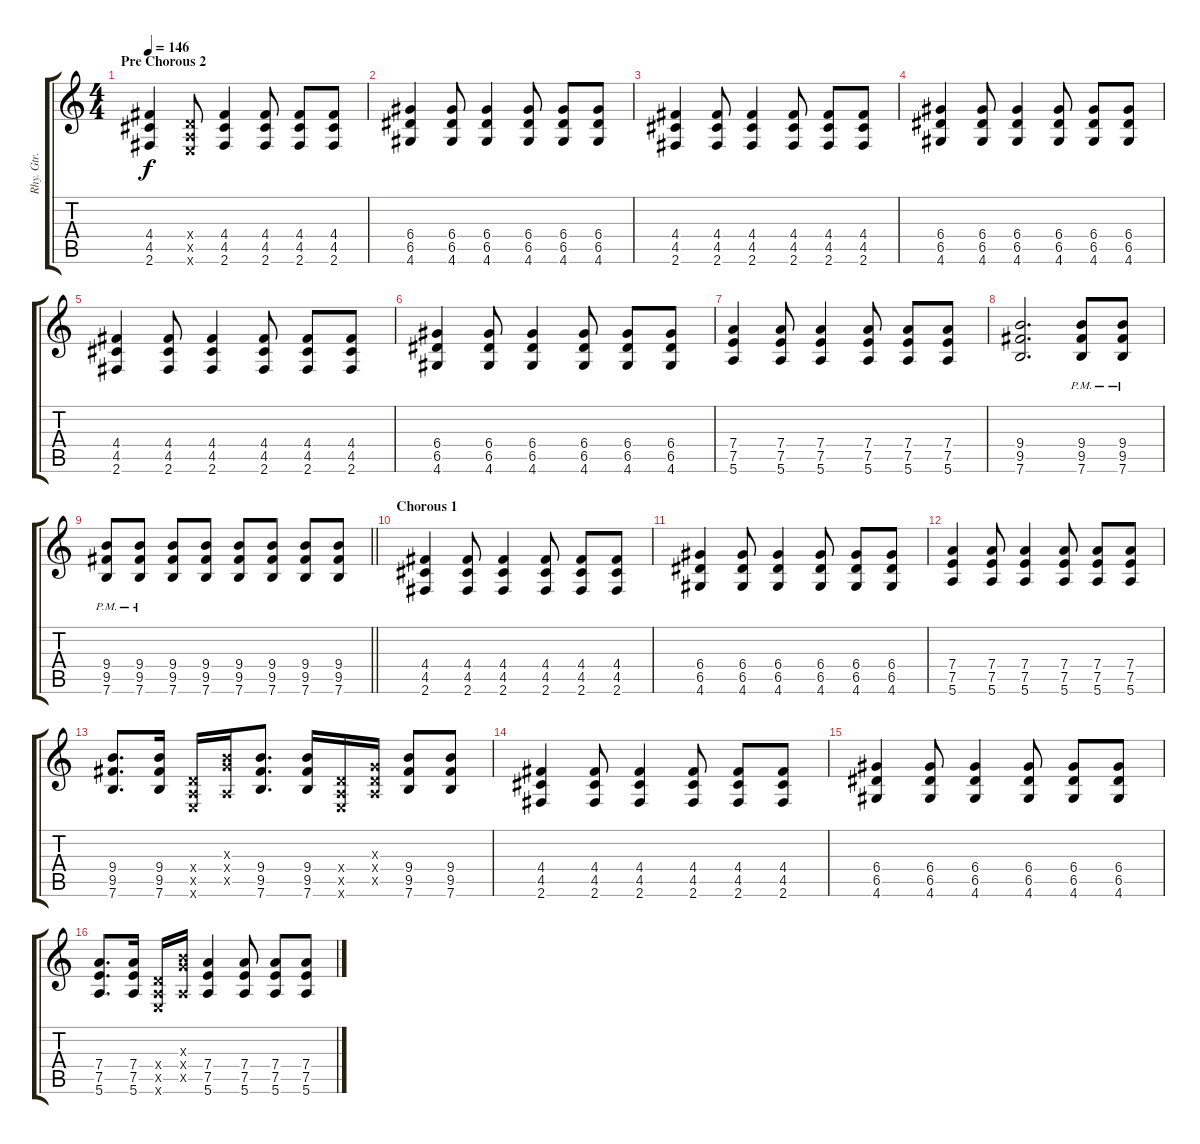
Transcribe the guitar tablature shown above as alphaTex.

\track ("Rhy. Gtr." "Rhy. Gtr.") {instrument distortionguitar}
\staff {score tabs}
\tuning (E4 B3 G3 D3 A2 E2) {hide}
\ts (4 4)
\section ("" "Pre Chorous 2")
\tempo 146
\clef g2
\ks c
(4.4 4.5 2.6).4{dy f} (0.4{x} 0.5{x} 0.6{x}).8 (4.4 4.5 2.6).4 (4.4 4.5 2.6).8 (4.4 4.5 2.6).8 (4.4 4.5 2.6).8 |
(6.4 6.5 4.6).4 (6.4 6.5 4.6).8 (6.4 6.5 4.6).4 (6.4 6.5 4.6).8 (6.4 6.5 4.6).8 (6.4 6.5 4.6).8 |
(4.4 4.5 2.6).4 (4.4 4.5 2.6).8 (4.4 4.5 2.6).4 (4.4 4.5 2.6).8 (4.4 4.5 2.6).8 (4.4 4.5 2.6).8 |
(6.4 6.5 4.6).4 (6.4 6.5 4.6).8 (6.4 6.5 4.6).4 (6.4 6.5 4.6).8 (6.4 6.5 4.6).8 (6.4 6.5 4.6).8 |
(4.4 4.5 2.6).4 (4.4 4.5 2.6).8 (4.4 4.5 2.6).4 (4.4 4.5 2.6).8 (4.4 4.5 2.6).8 (4.4 4.5 2.6).8 |
(6.4 6.5 4.6).4 (6.4 6.5 4.6).8 (6.4 6.5 4.6).4 (6.4 6.5 4.6).8 (6.4 6.5 4.6).8 (6.4 6.5 4.6).8 |
(7.4 7.5 5.6).4 (7.4 7.5 5.6).8 (7.4 7.5 5.6).4 (7.4 7.5 5.6).8 (7.4 7.5 5.6).8 (7.4 7.5 5.6).8 |
(9.4 9.5 7.6).2{d} (9.4{pm} 9.5{pm} 7.6{pm}).8 (9.4{pm} 9.5{pm} 7.6{pm}).8 |
\barLineRight lightlight
(9.4{pm} 9.5{pm} 7.6{pm}).8 (9.4{pm} 9.5{pm} 7.6{pm}).8 (9.4 9.5 7.6).8 (9.4 9.5 7.6).8 (9.4 9.5 7.6).8 (9.4 9.5 7.6).8 (9.4 9.5 7.6).8 (9.4 9.5 7.6).8 |
\section ("" "Chorous 1")
(4.4 4.5 2.6).4 (4.4 4.5 2.6).8 (4.4 4.5 2.6).4 (4.4 4.5 2.6).8 (4.4 4.5 2.6).8 (4.4 4.5 2.6).8 |
(6.4 6.5 4.6).4 (6.4 6.5 4.6).8 (6.4 6.5 4.6).4 (6.4 6.5 4.6).8 (6.4 6.5 4.6).8 (6.4 6.5 4.6).8 |
(7.4 7.5 5.6).4 (7.4 7.5 5.6).8 (7.4 7.5 5.6).4 (7.4 7.5 5.6).8 (7.4 7.5 5.6).8 (7.4 7.5 5.6).8 |
(9.4 9.5 7.6).8{d} (9.4 9.5 7.6).16 (0.4{x} 0.5{x} 0.6{x}).16 (0.3{x} 9.4{x} 0.5{x}).16 (9.4 9.5 7.6).8{d} (9.4 9.5 7.6).16 (0.4{x} 0.5{x} 0.6{x}).16 (0.3{x} 0.4{x} 0.5{x}).16 (9.4 9.5 7.6).8 (9.4 9.5 7.6).8 |
(4.4 4.5 2.6).4 (4.4 4.5 2.6).8 (4.4 4.5 2.6).4 (4.4 4.5 2.6).8 (4.4 4.5 2.6).8 (4.4 4.5 2.6).8 |
(6.4 6.5 4.6).4 (6.4 6.5 4.6).8 (6.4 6.5 4.6).4 (6.4 6.5 4.6).8 (6.4 6.5 4.6).8 (6.4 6.5 4.6).8 |
(7.4 7.5 5.6).8{d} (7.4 7.5 5.6).16 (0.4{x} 0.5{x} 0.6{x}).16 (0.3{x} 9.4{x} 0.5{x}).16 (7.4 7.5 5.6).4 (7.4 7.5 5.6).8 (7.4 7.5 5.6).8 (7.4 7.5 5.6).8
